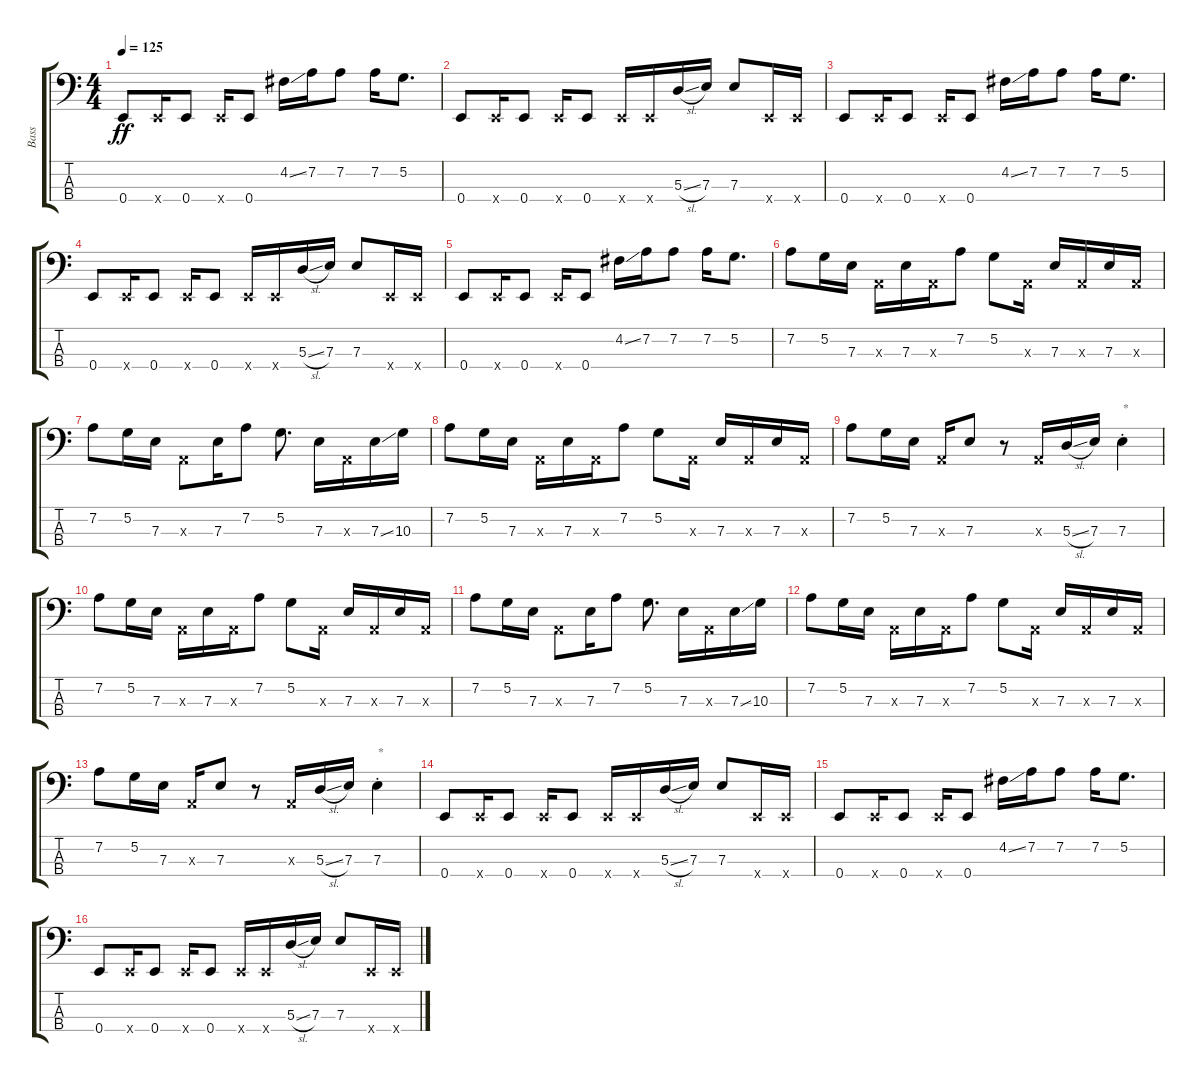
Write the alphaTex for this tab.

\track ("Bass" "Bass") {instrument electricbassfinger}
\staff {score tabs}
\tuning (G2 D2 A1 E1) {hide}
\ts (4 4)
\tempo 125
\clef f4
\ks c
0.4.8{dy ff} 0.4{x}.16 0.4.8 0.4{x}.16 0.4.8 4.2{ss}.16 7.2.16 7.2.8 7.2.16 5.2.8{d} |
0.4.8 0.4{x}.16 0.4.8 0.4{x}.16 0.4.8 0.4{x}.16 0.4{x}.16 5.3{sl}.16 7.3.16 7.3.8 0.4{x}.16 0.4{x}.16 |
0.4.8 0.4{x}.16 0.4.8 0.4{x}.16 0.4.8 4.2{ss}.16 7.2.16 7.2.8 7.2.16 5.2.8{d} |
0.4.8 0.4{x}.16 0.4.8 0.4{x}.16 0.4.8 0.4{x}.16 0.4{x}.16 5.3{sl}.16 7.3.16 7.3.8 0.4{x}.16 0.4{x}.16 |
0.4.8 0.4{x}.16 0.4.8 0.4{x}.16 0.4.8 4.2{ss}.16 7.2.16 7.2.8 7.2.16 5.2.8{d} |
7.2.8 5.2.16 7.3.16 0.3{x}.16 7.3.16 0.3{x}.16 7.2.8 5.2.8 0.3{x}.16 7.3.16 0.3{x}.16 7.3.16 0.3{x}.16 |
7.2.8 5.2.16 7.3.16 0.3{x}.8 7.3.16 7.2.8 5.2.8{d} 7.3.16 0.3{x}.16 7.3{ss}.16 10.3.16 |
7.2.8 5.2.16 7.3.16 0.3{x}.16 7.3.16 0.3{x}.16 7.2.8 5.2.8 0.3{x}.16 7.3.16 0.3{x}.16 7.3.16 0.3{x}.16 |
7.2.8 5.2.16 7.3.16 0.3{x}.16 7.3.8 r.8 0.3{x}.16 5.3{sl}.16 7.3.16 7.3{st}.4{txt "*"} |
7.2.8 5.2.16 7.3.16 0.3{x}.16 7.3.16 0.3{x}.16 7.2.8 5.2.8 0.3{x}.16 7.3.16 0.3{x}.16 7.3.16 0.3{x}.16 |
7.2.8 5.2.16 7.3.16 0.3{x}.8 7.3.16 7.2.8 5.2.8{d} 7.3.16 0.3{x}.16 7.3{ss}.16 10.3.16 |
7.2.8 5.2.16 7.3.16 0.3{x}.16 7.3.16 0.3{x}.16 7.2.8 5.2.8 0.3{x}.16 7.3.16 0.3{x}.16 7.3.16 0.3{x}.16 |
7.2.8 5.2.16 7.3.16 0.3{x}.16 7.3.8 r.8 0.3{x}.16 5.3{sl}.16 7.3.16 7.3{st}.4{txt "*"} |
0.4.8 0.4{x}.16 0.4.8 0.4{x}.16 0.4.8 0.4{x}.16 0.4{x}.16 5.3{sl}.16 7.3.16 7.3.8 0.4{x}.16 0.4{x}.16 |
0.4.8 0.4{x}.16 0.4.8 0.4{x}.16 0.4.8 4.2{ss}.16 7.2.16 7.2.8 7.2.16 5.2.8{d} |
0.4.8 0.4{x}.16 0.4.8 0.4{x}.16 0.4.8 0.4{x}.16 0.4{x}.16 5.3{sl}.16 7.3.16 7.3.8 0.4{x}.16 0.4{x}.16
